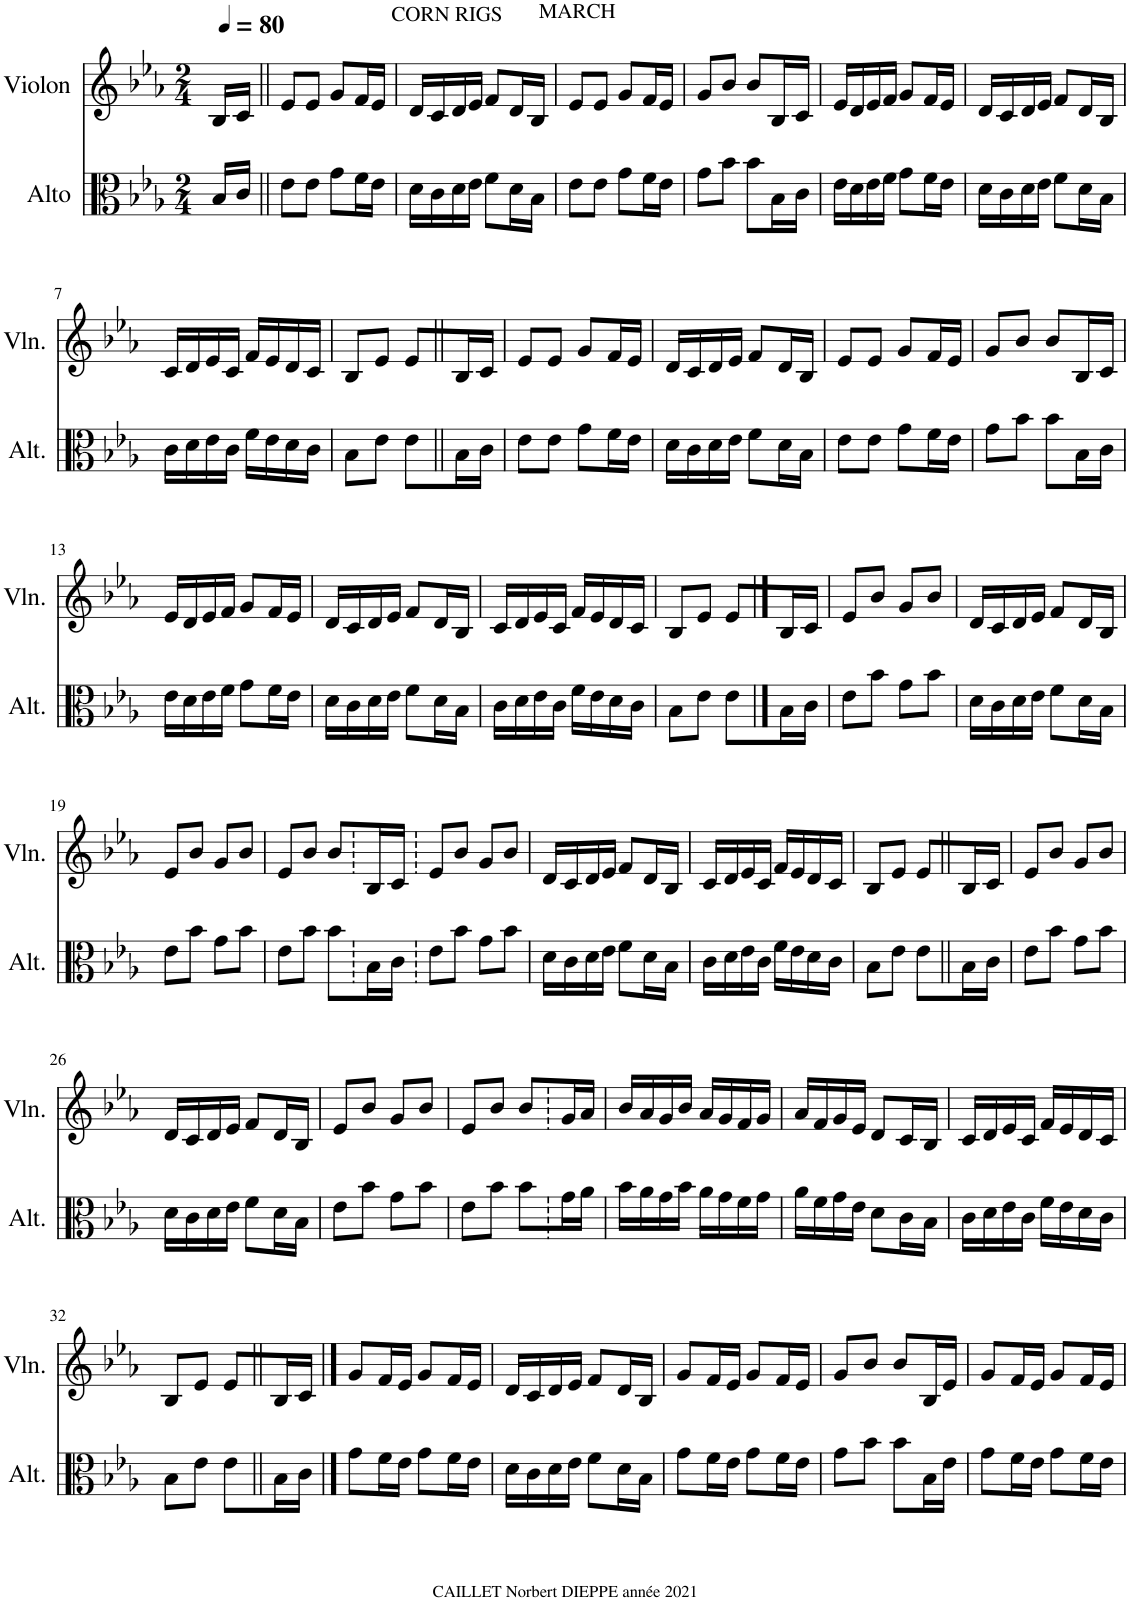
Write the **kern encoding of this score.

**kern	**kern
*part2	*part1
*staff2	*staff1
*I"Alto	*I"Violon
*I'Alt.	*I'Vln.
*clefC3	*clefG2
*k[b-e-a-]	*k[b-e-a-]
*M2/4	*M2/4
*MM80	*MM80
=	=
16B-/LL	16B-/LL
16c/JJ	16c/JJ
=1||	=1||
8e-\L	8e-/L
8e-\J	8e-/J
!	!LO:TX:a:t=CORN RIGS
8g\L	8g/L
16f\L	16f/L
16e-\JJ	16e-/JJ
=2	=2
16d\LL	16d/LL
16c\	16c/
16d\	16d/
16e-\JJ	16e-/JJ
8f\L	8f/L
16d\L	16d/L
16B-\JJ	16B-/JJ
=3	=3
!	!LO:TX:a:t=MARCH
8e-\L	8e-/L
8e-\J	8e-/J
8g\L	8g/L
16f\L	16f/L
16e-\JJ	16e-/JJ
=4	=4
8g\L	8g/L
8b-\J	8b-/J
8b-\L	8b-/L
16B-\L	16B-/L
16c\JJ	16c/JJ
=5	=5
16e-\LL	16e-/LL
16d\	16d/
16e-\	16e-/
16f\JJ	16f/JJ
8g\L	8g/L
16f\L	16f/L
16e-\JJ	16e-/JJ
=6	=6
16d\LL	16d/LL
16c\	16c/
16d\	16d/
16e-\JJ	16e-/JJ
8f\L	8f/L
16d\L	16d/L
16B-\JJ	16B-/JJ
!!LO:LB:g=z
=7	=7
16c\LL	16c/LL
16d\	16d/
16e-\	16e-/
16c\JJ	16c/JJ
16f\LL	16f/LL
16e-\	16e-/
16d\	16d/
16c\JJ	16c/JJ
=8	=8
8B-\L	8B-/L
8e-\J	8e-/J
8e-\L	8e-/L
16B-\L	16B-/L
16c\JJ	16c/JJ
=9	=9
8e-\L	8e-/L
8e-\J	8e-/J
8g\L	8g/L
16f\L	16f/L
16e-\JJ	16e-/JJ
=10	=10
16d\LL	16d/LL
16c\	16c/
16d\	16d/
16e-\JJ	16e-/JJ
8f\L	8f/L
16d\L	16d/L
16B-\JJ	16B-/JJ
=11	=11
8e-\L	8e-/L
8e-\J	8e-/J
8g\L	8g/L
16f\L	16f/L
16e-\JJ	16e-/JJ
=12	=12
8g\L	8g/L
8b-\J	8b-/J
8b-\L	8b-/L
16B-\L	16B-/L
16c\JJ	16c/JJ
!!LO:LB:g=z
=13	=13
16e-\LL	16e-/LL
16d\	16d/
16e-\	16e-/
16f\JJ	16f/JJ
8g\L	8g/L
16f\L	16f/L
16e-\JJ	16e-/JJ
=14	=14
16d\LL	16d/LL
16c\	16c/
16d\	16d/
16e-\JJ	16e-/JJ
8f\L	8f/L
16d\L	16d/L
16B-\JJ	16B-/JJ
=15	=15
16c\LL	16c/LL
16d\	16d/
16e-\	16e-/
16c\JJ	16c/JJ
16f\LL	16f/LL
16e-\	16e-/
16d\	16d/
16c\JJ	16c/JJ
=16	=16
8B-\L	8B-/L
8e-\J	8e-/J
8e-\L	8e-/L
16B-\L	16B-/L
16c\JJ	16c/JJ
=17	=17
8e-\L	8e-/L
8b-\J	8b-/J
8g\L	8g/L
8b-\J	8b-/J
=18	=18
16d\LL	16d/LL
16c\	16c/
16d\	16d/
16e-\JJ	16e-/JJ
8f\L	8f/L
16d\L	16d/L
16B-\JJ	16B-/JJ
!!LO:LB:g=z
=19	=19
8e-\L	8e-/L
8b-\J	8b-/J
8g\L	8g/L
8b-\J	8b-/J
=20	=20
8e-\L	8e-/L
8b-\J	8b-/J
8b-\L	8b-/L
16B-\L	16B-/L
16c\JJ	16c/JJ
=21	=21
8e-\L	8e-/L
8b-\J	8b-/J
8g\L	8g/L
8b-\J	8b-/J
=22	=22
16d\LL	16d/LL
16c\	16c/
16d\	16d/
16e-\JJ	16e-/JJ
8f\L	8f/L
16d\L	16d/L
16B-\JJ	16B-/JJ
=23	=23
16c\LL	16c/LL
16d\	16d/
16e-\	16e-/
16c\JJ	16c/JJ
16f\LL	16f/LL
16e-\	16e-/
16d\	16d/
16c\JJ	16c/JJ
=24	=24
8B-\L	8B-/L
8e-\J	8e-/J
8e-\L	8e-/L
16B-\L	16B-/L
16c\JJ	16c/JJ
=25	=25
8e-\L	8e-/L
8b-\J	8b-/J
8g\L	8g/L
8b-\J	8b-/J
!!LO:LB:g=z
=26	=26
16d\LL	16d/LL
16c\	16c/
16d\	16d/
16e-\JJ	16e-/JJ
8f\L	8f/L
16d\L	16d/L
16B-\JJ	16B-/JJ
=27	=27
8e-\L	8e-/L
8b-\J	8b-/J
8g\L	8g/L
8b-\J	8b-/J
=28	=28
8e-\L	8e-/L
8b-\J	8b-/J
8b-\L	8b-/L
16g\L	16g/L
16a-\JJ	16a-/JJ
=29	=29
16b-\LL	16b-/LL
16a-\	16a-/
16g\	16g/
16b-\JJ	16b-/JJ
16a-\LL	16a-/LL
16g\	16g/
16f\	16f/
16g\JJ	16g/JJ
=30	=30
16a-\LL	16a-/LL
16f\	16f/
16g\	16g/
16e-\JJ	16e-/JJ
8d\L	8d/L
16c\L	16c/L
16B-\JJ	16B-/JJ
=31	=31
16c\LL	16c/LL
16d\	16d/
16e-\	16e-/
16c\JJ	16c/JJ
16f\LL	16f/LL
16e-\	16e-/
16d\	16d/
16c\JJ	16c/JJ
!!LO:LB:g=z
=32	=32
8B-\L	8B-/L
8e-\J	8e-/J
8e-\L	8e-/L
16B-\L	16B-/L
16c\JJ	16c/JJ
==33	==33
8g\L	8g/L
16f\L	16f/L
16e-\JJ	16e-/JJ
8g\L	8g/L
16f\L	16f/L
16e-\JJ	16e-/JJ
=34	=34
16d\LL	16d/LL
16c\	16c/
16d\	16d/
16e-\JJ	16e-/JJ
8f\L	8f/L
16d\L	16d/L
16B-\JJ	16B-/JJ
=35	=35
8g\L	8g/L
16f\L	16f/L
16e-\JJ	16e-/JJ
8g\L	8g/L
16f\L	16f/L
16e-\JJ	16e-/JJ
=36	=36
8g\L	8g/L
8b-\J	8b-/J
8b-\L	8b-/L
16B-\L	16B-/L
16e-\JJ	16e-/JJ
=37	=37
8g\L	8g/L
16f\L	16f/L
16e-\JJ	16e-/JJ
8g\L	8g/L
16f\L	16f/L
16e-\JJ	16e-/JJ
=	=
*-	*-
